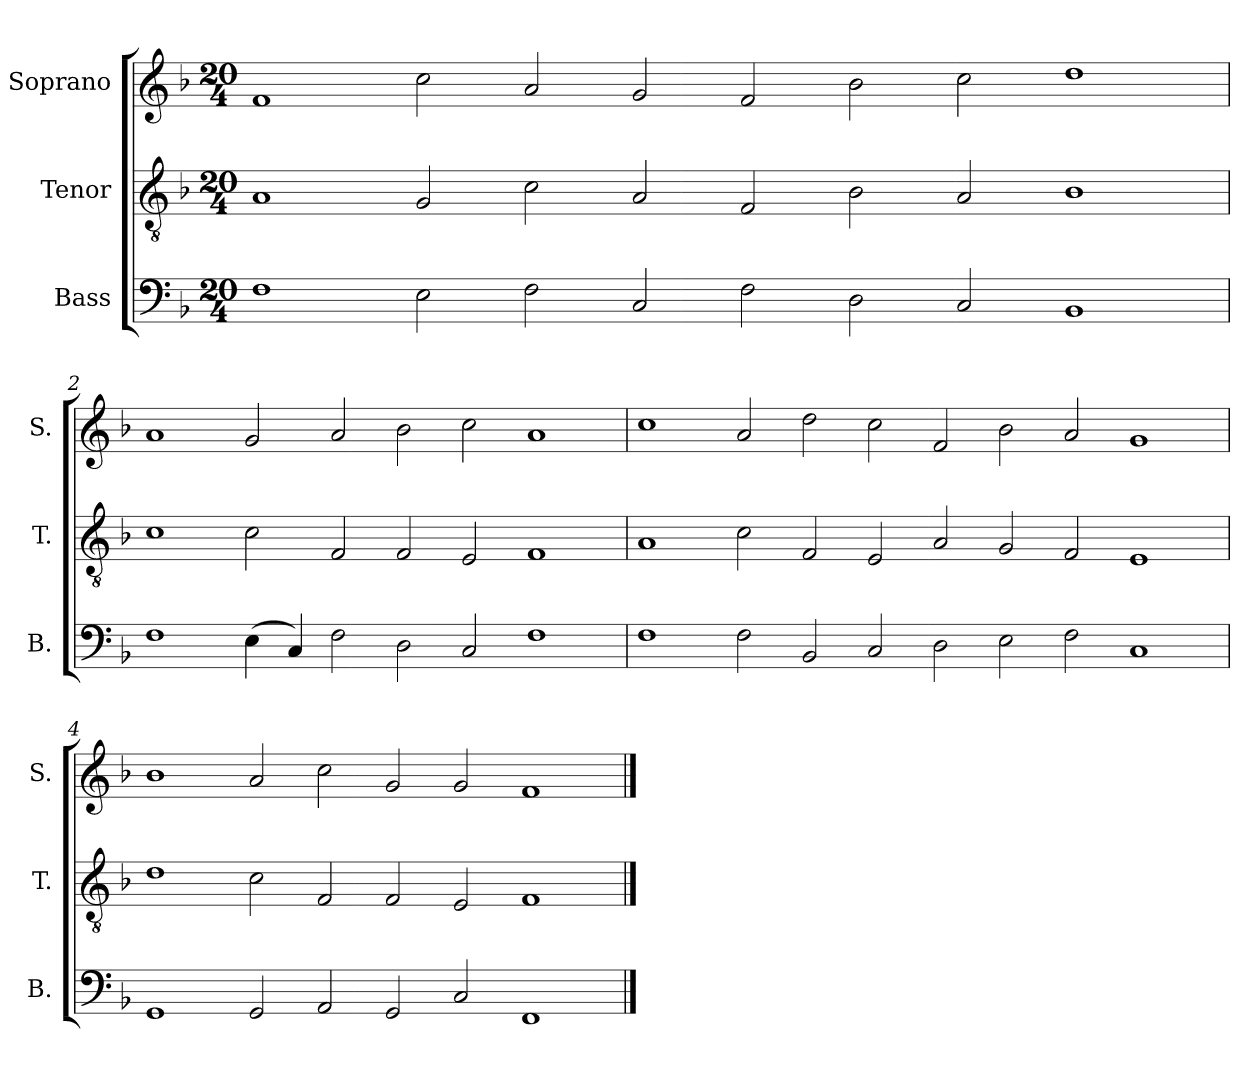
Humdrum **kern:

**kern	**kern	**kern
*part3	*part2	*part1
*staff3	*staff2	*staff1
*I"Bass	*I"Tenor	*I"Soprano
*I'B.	*I'T.	*I'S.
*clefF4	*clefGv2	*clefG2
*k[b-]	*k[b-]	*k[b-]
*F:	*F:	*F:
*M20/4	*M20/4	*M20/4
=1	=1	=1
1F	1A	1f
2E\	2G/	2cc\
2F\	2c\	2a/
2C/	2A/	2g/
2F\	2F/	2f/
2D\	2B-\	2b-\
2C/	2A/	2cc\
1BB-	1B-	1dd
=2	=2	=2
1F	1c	1a
(4E\	2c\	2g/
4C/)	.	.
2F\	2F/	2a/
2D\	2F/	2b-\
2C/	2E/	2cc\
1F	1F	1a
=3	=3	=3
1F	1A	1cc
2F\	2c\	2a/
2BB-/	2F/	2dd\
2C/	2E/	2cc\
2D\	2A/	2f/
2E\	2G/	2b-\
2F\	2F/	2a/
1C	1E	1g
=4	=4	=4
1GG	1d	1b-
2GG/	2c\	2a/
2AA/	2F/	2cc\
2GG/	2F/	2g/
2C/	2E/	2g/
1FF	1F	1f
==	==	==
*-	*-	*-
